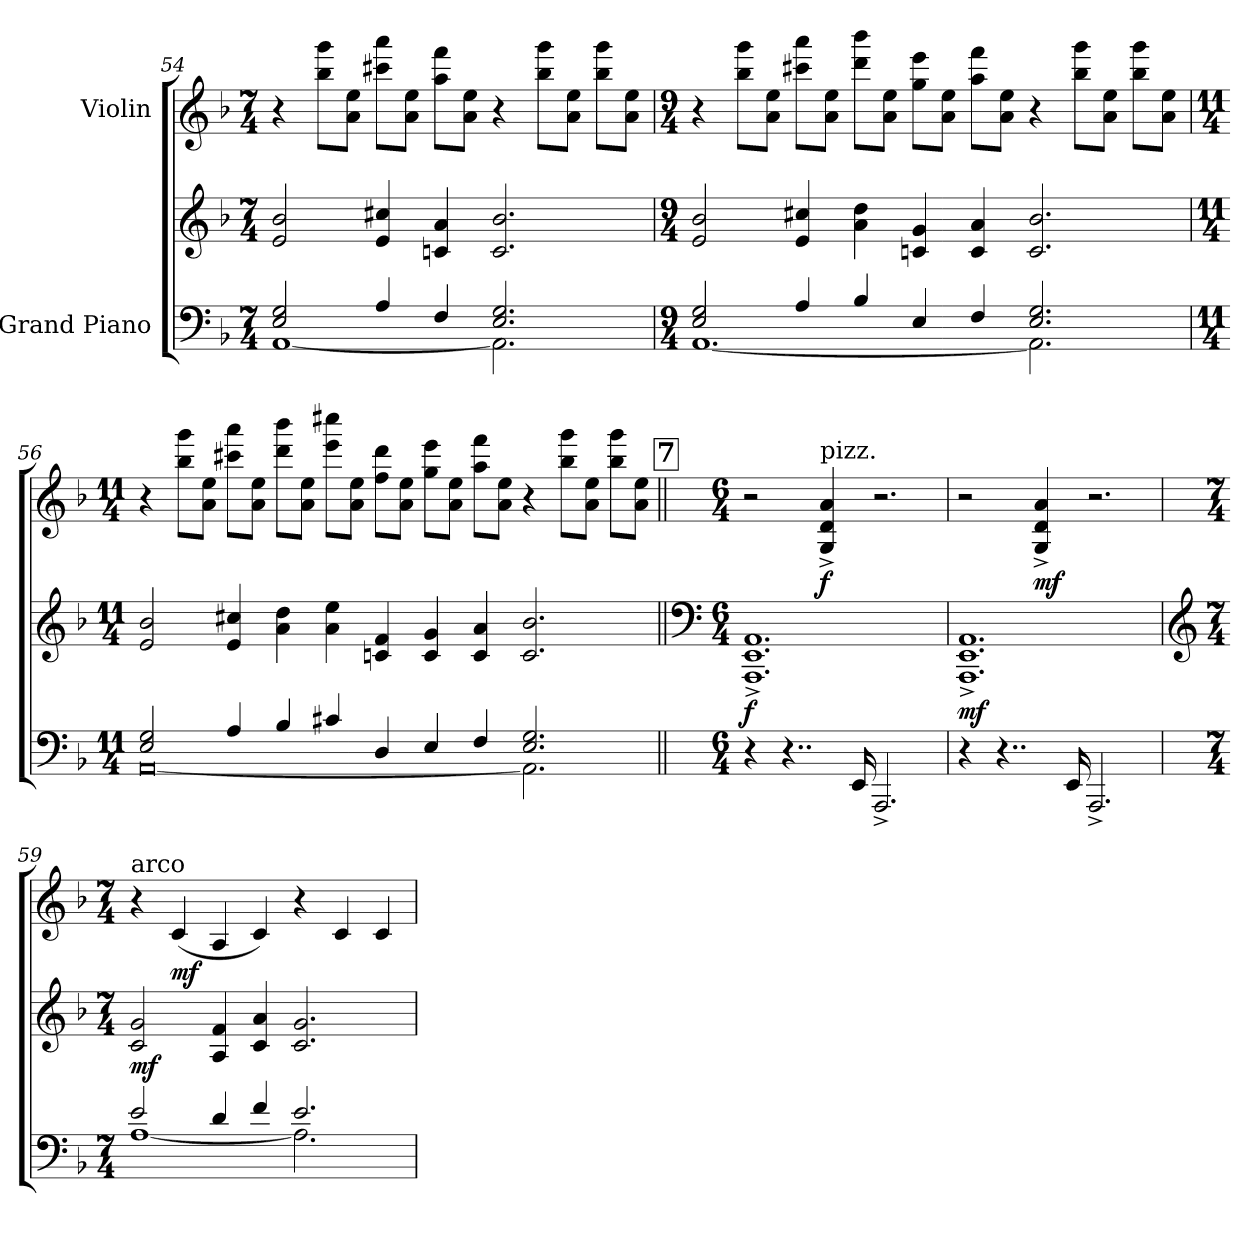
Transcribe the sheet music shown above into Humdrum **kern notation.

**kern	**kern	**dynam	**kern	**dynam
*part2	*part2	*part2	*part1	*part1
*staff3	*staff2	*staff2/3	*staff1	*staff1
*I"Grand Piano	*	*	*I"Violin	*
!!LO:LB:g=z
*clefF4	*clefG2	*	*clefG2	*
*k[b-]	*k[b-]	*	*k[b-]	*
*F:	*F:	*	*F:	*
*M7/4	*M7/4	*	*M7/4	*
=54	=54	=54	=54	=54
*^	*	*	*	*
2G/ 2E/	[<1AA	2b-/ 2e/	.	4r	.
.	.	.	.	8ggg\ 8bb-\L	.
.	.	.	.	8ee\ 8a\J	.
4A/	.	4cc#X/ 4e/	.	8aaa\ 8ccc#X\L	.
.	.	.	.	8ee\ 8a\J	.
4F/	.	4a/ 4cn/	.	8fff\ 8aa\L	.
.	.	.	.	8ee\ 8a\J	.
2.G/ 2.E/	2.AA\]	2.b-/ 2.c/	.	4r	.
.	.	.	.	8ggg\ 8bb-\L	.
.	.	.	.	8ee\ 8a\J	.
.	.	.	.	8ggg\ 8bb-\L	.
.	.	.	.	8ee\ 8a\J	.
!!LO:PB:g=z
=55	=55	=55	=55	=55	=55
*M9/4	*	*M9/4	*	*M9/4	*
2G/ 2E/	[<1.AA	2b-/ 2e/	.	4r	.
.	.	.	.	8ggg\ 8bb-\L	.
.	.	.	.	8ee\ 8a\J	.
4A/	.	4cc#X/ 4e/	.	8aaa\ 8ccc#X\L	.
.	.	.	.	8ee\ 8a\J	.
4B-/	.	4dd\ 4a\	.	8bbb-\ 8ddd\L	.
.	.	.	.	8ee\ 8a\J	.
4E/	.	4g/ 4cn/	.	8eee\ 8gg\L	.
.	.	.	.	8ee\ 8a\J	.
4F/	.	4a/ 4c/	.	8fff\ 8aa\L	.
.	.	.	.	8ee\ 8a\J	.
2.G/ 2.E/	2.AA\]	2.b-/ 2.c/	.	4r	.
.	.	.	.	8ggg\ 8bb-\L	.
.	.	.	.	8ee\ 8a\J	.
.	.	.	.	8ggg\ 8bb-\L	.
.	.	.	.	8ee\ 8a\J	.
!!LO:LB:g=z
=56	=56	=56	=56	=56	=56
*M11/4	*	*M11/4	*	*M11/4	*
2G/ 2E/	[<0AA	2b-/ 2e/	.	4r	.
.	.	.	.	8ggg\ 8bb-\L	.
.	.	.	.	8ee\ 8a\J	.
4A/	.	4cc#X/ 4e/	.	8aaa\ 8ccc#X\L	.
.	.	.	.	8ee\ 8a\J	.
4B-/	.	4dd\ 4a\	.	8bbb-\ 8ddd\L	.
.	.	.	.	8ee\ 8a\J	.
4c#X/	.	4ee\ 4a\	.	8cccc#X\ 8eee\L	.
.	.	.	.	8ee\ 8a\J	.
4D/	.	4f/ 4cn/	.	8ddd\ 8ff\L	.
.	.	.	.	8ee\ 8a\J	.
4E/	.	4g/ 4c/	.	8eee\ 8gg\L	.
.	.	.	.	8ee\ 8a\J	.
4F/	.	4a/ 4c/	.	8fff\ 8aa\L	.
.	.	.	.	8ee\ 8a\J	.
2.G/ 2.E/	2.AA\]	2.b-/ 2.c/	.	4r	.
.	.	.	.	8ggg\ 8bb-\L	.
.	.	.	.	8ee\ 8a\J	.
.	.	.	.	8ggg\ 8bb-\L	.
.	.	.	.	8ee\ 8a\J	.
*v	*v	*	*	*	*
!!LO:LB:g=z
!!LO:REH:place=s1:a:t=7
=57||	=57||	=57||	=57||	=57||
*	*clefF4	*	*	*
*M6/4	*M6/4	*	*M6/4	*
!	!	!LO:DY:b	!	!
4r	1.AA^< 1.EE^< 1.AAA^<	f	2r	.
4..r	.	.	.	.
!	!	!	!LO:TX:a:color=#000000:t=pizz.	!
!	!	!	!	!LO:DY:b
.	.	.	4a/^< 4d/^< 4G/^<	f
*8ba	*	*	*	*
16EEE/	.	.	.	.
2.AAAA^</	.	.	2.r	.
=58	=58	=58	=58	=58
!	!	!LO:DY:b	!	!
4r	1.AA^< 1.EE^< 1.AAA^<	mf	2r	.
4..r	.	.	.	.
!	!	!	!	!LO:DY:b
.	.	.	4a/^< 4d/^< 4G/^<	mf
*8ba	*	*	*	*
16EEE/	.	.	.	.
2.AAAA^</	.	.	2.r	.
=59	=59	=59	=59	=59
*	*clefG2	*	*	*
*M7/4	*M7/4	*	*M7/4	*
*^	*	*	*	*
*	*	*X8ba	*	*	*
!	!	!	!	!LO:TX:a:color=#000000:t=arco	!
!	!	!	!LO:DY:b	!	!
2E/	[<1AA	2g/ 2c/	mf	4r	.
!	!	!	!	!	!LO:DY:b
.	.	.	.	(4c/	mf
4D/	.	4f/ 4A/	.	4A/	.
4F/	.	4a/ 4c/	.	4c/)	.
2.E/	2.AA\]	2.g/ 2.c/	.	4r	.
.	.	.	.	4c/	.
.	.	.	.	4c/	.
*v	*v	*	*	*	*
*	*X8ba	*	*	*
=	=	=	=	=
*-	*-	*-	*-	*-
